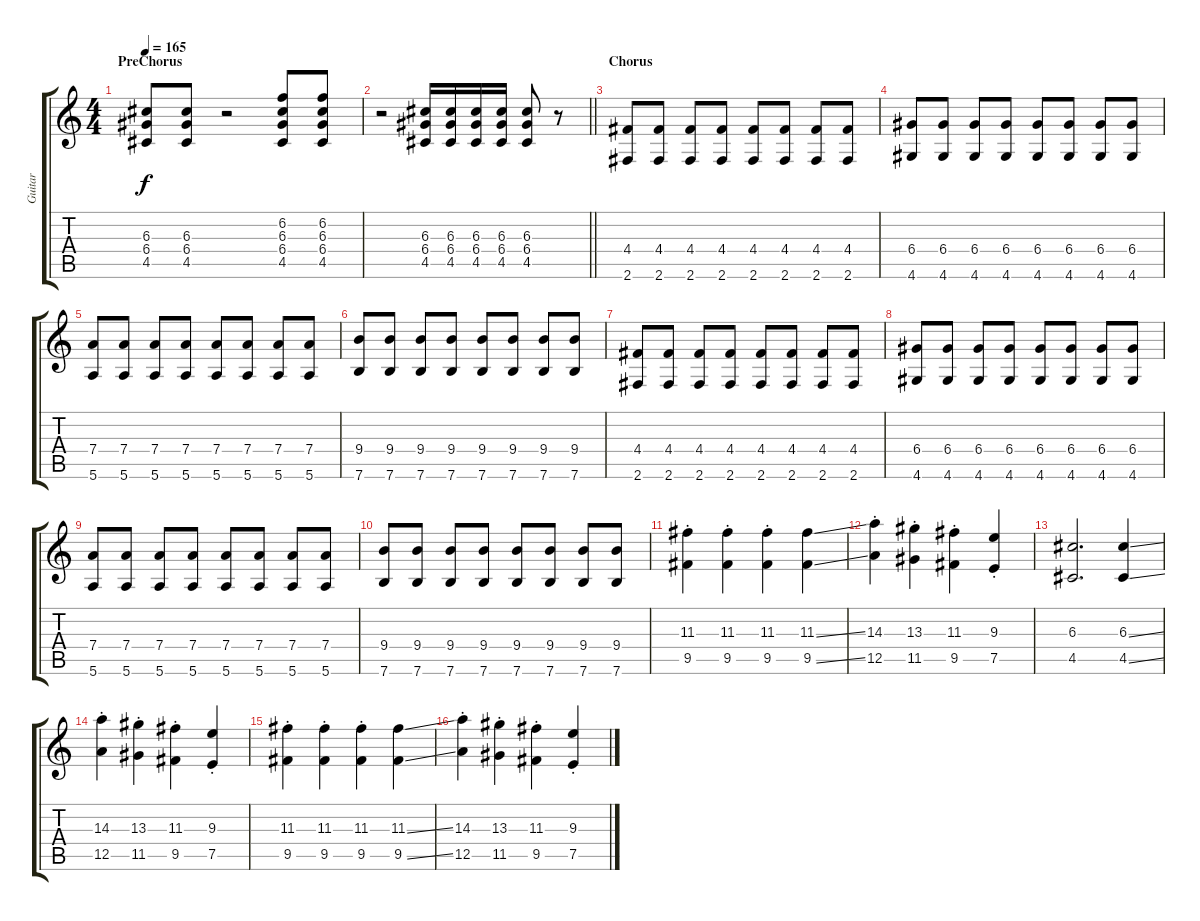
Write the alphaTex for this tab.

\track ("Guitar" "Guitar") {instrument overdrivenguitar}
\staff {score tabs}
\tuning (E4 B3 G3 D3 A2 E2) {hide}
\ts (4 4)
\section ("" "PreChorus")
\tempo 165
\clef g2
\ks c
(6.3 6.4 4.5).8{dy f volume 15} (6.3 6.4 4.5).8 r.2 (6.2 6.3 6.4 4.5).8 (6.2 6.3 6.4 4.5).8 |
\barLineRight lightlight
r.2 (6.3 6.4 4.5).16 (6.3 6.4 4.5).16 (6.3 6.4 4.5).16 (6.3 6.4 4.5).16 (6.3 6.4 4.5).8 r.8 |
\section ("" "Chorus")
(4.4 2.6).8 (4.4 2.6).8 (4.4 2.6).8 (4.4 2.6).8 (4.4 2.6).8 (4.4 2.6).8 (4.4 2.6).8 (4.4 2.6).8 |
(6.4 4.6).8 (6.4 4.6).8 (6.4 4.6).8 (6.4 4.6).8 (6.4 4.6).8 (6.4 4.6).8 (6.4 4.6).8 (6.4 4.6).8 |
(7.4 5.6).8 (7.4 5.6).8 (7.4 5.6).8 (7.4 5.6).8 (7.4 5.6).8 (7.4 5.6).8 (7.4 5.6).8 (7.4 5.6).8 |
(9.4 7.6).8 (9.4 7.6).8 (9.4 7.6).8 (9.4 7.6).8 (9.4 7.6).8 (9.4 7.6).8 (9.4 7.6).8 (9.4 7.6).8 |
(4.4 2.6).8 (4.4 2.6).8 (4.4 2.6).8 (4.4 2.6).8 (4.4 2.6).8 (4.4 2.6).8 (4.4 2.6).8 (4.4 2.6).8 |
(6.4 4.6).8 (6.4 4.6).8 (6.4 4.6).8 (6.4 4.6).8 (6.4 4.6).8 (6.4 4.6).8 (6.4 4.6).8 (6.4 4.6).8 |
(7.4 5.6).8 (7.4 5.6).8 (7.4 5.6).8 (7.4 5.6).8 (7.4 5.6).8 (7.4 5.6).8 (7.4 5.6).8 (7.4 5.6).8 |
(9.4 7.6).8 (9.4 7.6).8 (9.4 7.6).8 (9.4 7.6).8 (9.4 7.6).8 (9.4 7.6).8 (9.4 7.6).8 (9.4 7.6).8 |
(11.3{st} 9.5{st}).4{volume 15} (11.3{st} 9.5{st}).4 (11.3{st} 9.5{st}).4 (11.3{ss} 9.5{ss}).4 |
(14.3{st} 12.5{st}).4 (13.3{st} 11.5{st}).4 (11.3{st} 9.5{st}).4 (9.3{st} 7.5{st}).4 |
(6.3 4.5).2{d} (6.3{ss} 4.5{ss}).4 |
(14.3{st} 12.5{st}).4 (13.3{st} 11.5{st}).4 (11.3{st} 9.5{st}).4 (9.3{st} 7.5{st}).4 |
(11.3{st} 9.5{st}).4 (11.3{st} 9.5{st}).4 (11.3{st} 9.5{st}).4 (11.3{ss} 9.5{ss}).4 |
(14.3{st} 12.5{st}).4 (13.3{st} 11.5{st}).4 (11.3{st} 9.5{st}).4 (9.3{st} 7.5{st}).4
